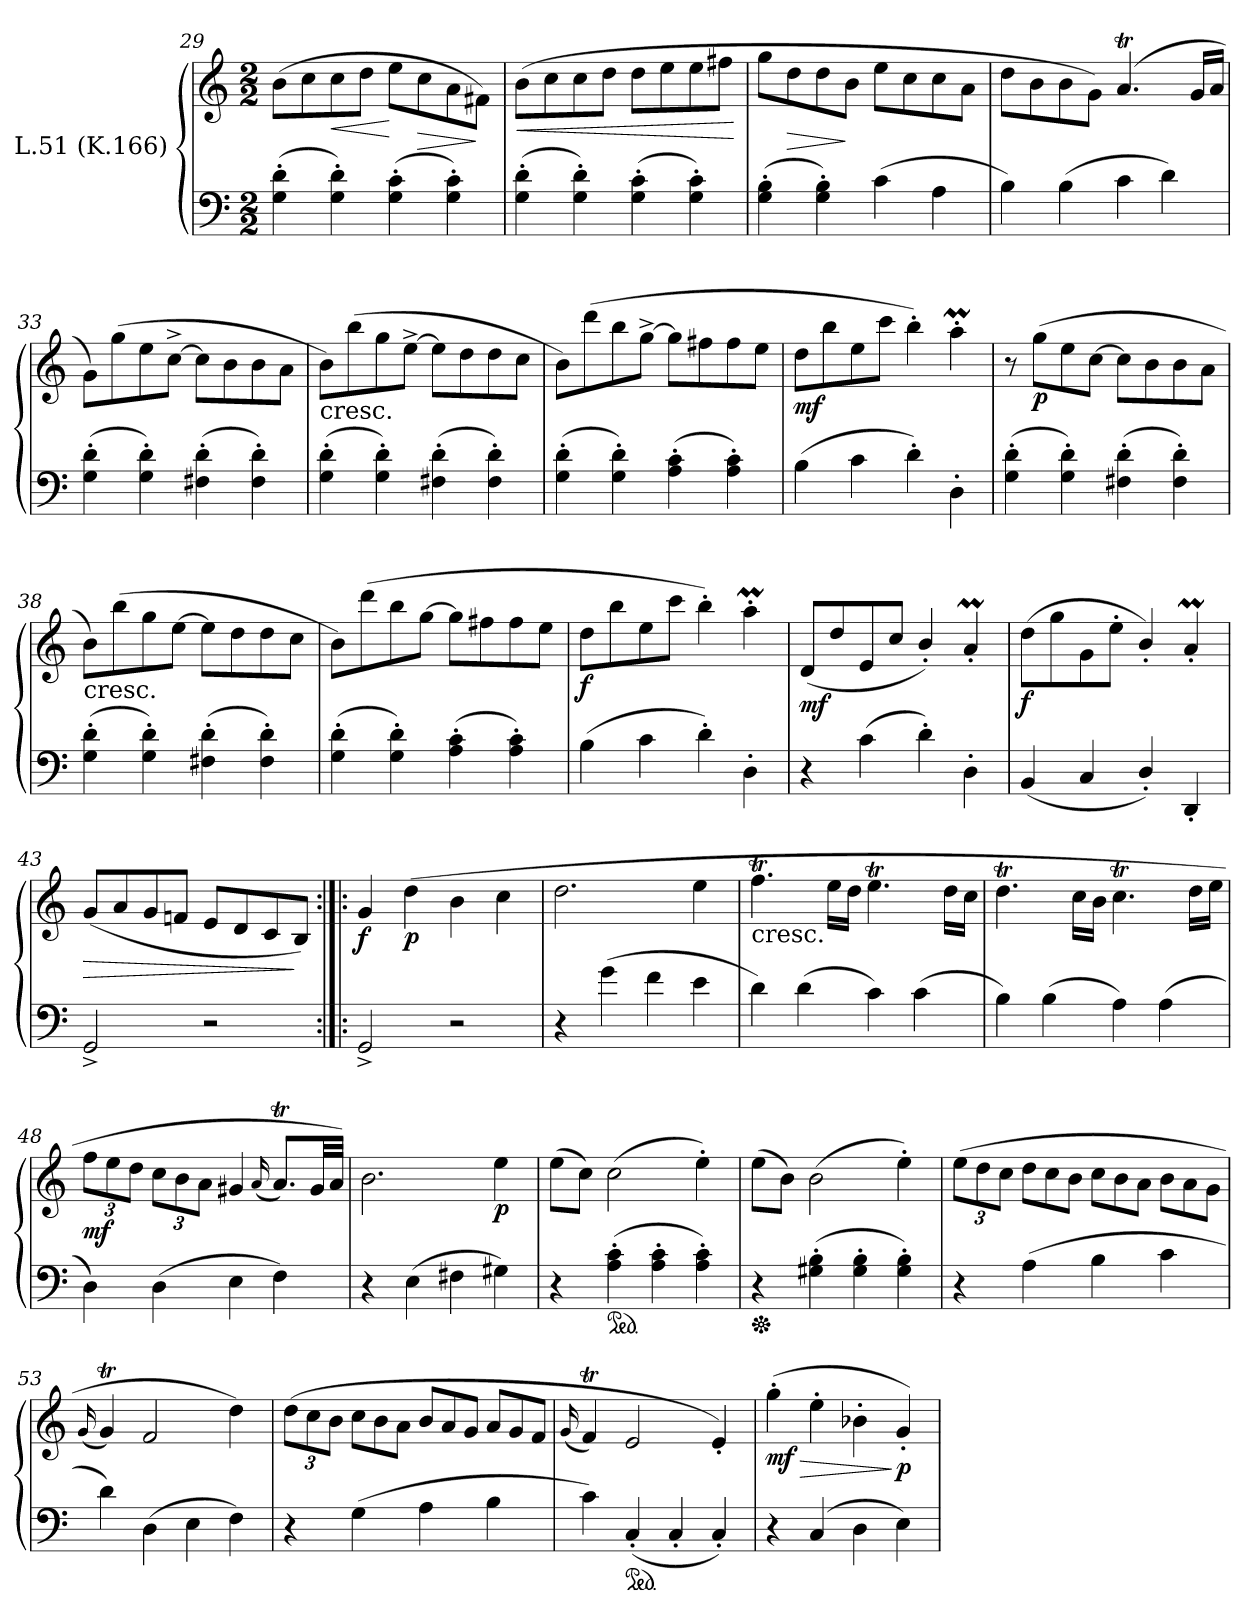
**kern	**kern	**dynam
*part1	*part1	*part1
*staff2	*staff1	*staff1/2
*I"L.51 (K.166)	*	*
*clefF4	*clefG2	*
*k[]	*k[]	*
*M2/2	*M2/2	*
=29	=29	=29
(4G' 4d'	(8bL	.
.	8cc	.
!	!	!LO:HP:b
4G' 4d')	8cc	<
.	8ddJ	.
(4G' 4c'	8eeL	[
!	!	!LO:HP:b
.	8cc	>
4G' 4c')	8a	.
.	8f#XJ)	]
=30	=30	=30
!	!	!LO:HP:b
(4G' 4d'	(8bL	<
.	8cc	.
4G' 4d')	8cc	.
.	8ddJ	.
(4G' 4c'	8ddL	.
.	8ee	.
4G' 4c')	8ee	.
.	8ff#XJ	.
.	.	[
!!LO:LB:g=z
=31	=31	=31
(4G' 4B'	8ggL	.
!	!	!LO:HP:b
.	8dd	>
4G' 4B')	8dd	.
.	8bJ	]
(4c	8eeL	.
.	8cc	.
4A	8cc	.
.	8aJ	.
=32	=32	=32
4B)	8ddL	.
.	8b	.
(4B	8b	.
.	8gJ)	.
4c	(<4.aT	.
4d)	.	.
.	16gLL	.
.	16aJJ	.
=33	=33	=33
(4G' 4d'	8gL)	.
.	(8gg	.
4G' 4d')	8ee	.
.	[8cc^J	.
(4F#X' 4d'	8ccL]	.
.	8b	.
4F#' 4d')	8b	.
.	8aJ	.
=34	=34	=34
!	!LO:TX:b:t=cresc.	!
(4G' 4d'	8bL)	.
.	(8bb	.
4G' 4d')	8gg	.
.	[8ee^J	.
(4F#X' 4d'	8eeL]	.
.	8dd	.
4F#' 4d')	8dd	.
.	8ccJ	.
!!LO:LB:g=z
=35	=35	=35
(4G' 4d'	8bL)	.
.	(8ddd	.
4G' 4d')	8bb	.
.	[8gg^J	.
(4A' 4c'	8ggL]	.
.	8ff#X	.
4A' 4c')	8ff#	.
.	8eeJ	.
=36	=36	=36
!	!	!LO:DY:b
(4B	8ddL	mf
.	8bb	.
4c	8ee	.
.	8cccJ	.
4d')	4bb')	.
4D'	4aaM'	.
=37	=37	=37
(4G' 4d'	8r	.
!	!	!LO:DY:b
.	(8ggL	p
4G' 4d')	8ee	.
.	[8ccJ	.
(4F#X' 4d'	8ccL]	.
.	8b	.
4F#' 4d')	8b	.
.	8aJ	.
=38	=38	=38
!	!LO:TX:b:t=cresc.	!
(4G' 4d'	8bL)	.
.	(8bb	.
4G' 4d')	8gg	.
.	[8eeJ	.
(4F#X' 4d'	8eeL]	.
.	8dd	.
4F#' 4d')	8dd	.
.	8ccJ	.
!!LO:LB:g=z
=39	=39	=39
(4G' 4d'	8bL)	.
.	(8ddd	.
4G' 4d')	8bb	.
.	[8ggJ	.
(4A' 4c'	8ggL]	.
.	8ff#X	.
4A' 4c')	8ff#	.
.	8eeJ	.
=40	=40	=40
!	!	!LO:DY:b
(4B	8ddL	f
.	8bb	.
4c	8ee	.
.	8cccJ	.
4d')	4bb')	.
4D'	4aaM'	.
=41	=41	=41
!	!	!LO:DY:b
4r	(8dL	mf
.	8dd	.
(4c	8e	.
.	8ccJ	.
4d')	4b'/)	.
4D'	4aM'	.
=42	=42	=42
!	!	!LO:DY:b
(4BB	(8ddL	f
.	8gg	.
4C	8g	.
.	8ee'J	.
4D'/)	4b'/)	.
4DD'	4aM'	.
=43	=43	=43
!	!	!LO:HP:b
2GG^	(8gL	>
.	8a	.
.	8g	.
.	8fnJ	.
2r	8eL	.
.	8d	.
.	8c	.
.	8BJ)	]
!!LO:LB:g=z
=44:|!|:	=44:|!|:	=44:|!|:
!	!	!LO:DY:b
2GG^	4g	f
!	!	!LO:DY:b
.	(4dd	p
2r	4b	.
.	4cc	.
=45	=45	=45
4r	2.dd	.
(4g	.	.
4f	.	.
4e	4ee	.
=46	=46	=46
!	!LO:TX:b:t=cresc.	!
4d)	4.ffT	.
(4d	.	.
.	16eeLL	.
.	16ddJJ	.
4c)	4.eet	.
(4c	.	.
.	16ddLL	.
.	16ccJJ	.
=47	=47	=47
4B)	4.ddT	.
(4B	.	.
.	16ccLL	.
.	16bJJ	.
4A)	4.ccT	.
(4A	.	.
.	16ddLL	.
.	16eeJJ	.
=48	=48	=48
!	!	!LO:DY:b
4D)	12ffL	mf
.	12ee	.
.	12ddJ	.
(4D	12ccL	.
.	12b	.
.	12aJ	.
4E	4g#X	.
.	(16qqa	.
4F)	8.aTL)	.
.	32g#LL	.
.	32aJJJ)	.
!!LO:LB:g=z
=49	=49	=49
4r	2.b	.
(4E	.	.
4F#X	.	.
!	!	!LO:DY:b
4G#X)	4ee	p
=50	=50	=50
4r	(8eeL	.
.	8ccJ)	.
*ped	*	*
(4A' 4c'	(2cc	.
4A' 4c'	.	.
4A' 4c')	4ee')	.
=51	=51	=51
*Xped	*	*
4r	(8eeL	.
.	8bJ)	.
(4G#X' 4B'	(2b	.
4G#' 4B'	.	.
4G#' 4B')	4ee')	.
=52	=52	=52
4r	(12eeL	.
.	12dd	.
.	12ccJ	.
*	*Xtuplet	*
(4A	12ddL	.
.	12cc	.
.	12bJ	.
4B	12ccL	.
.	12b	.
.	12aJ	.
4c	12b\L	.
.	12a\	.
.	12g\J	.
=53	=53	=53
.	(16qqg	.
4d)	4gT)	.
(4D	2f	.
4E	.	.
4F)	4dd)	.
!!LO:LB:g=z
=54	=54	=54
*	*tuplet	*
4r	(12ddL	.
.	12cc	.
.	12bJ	.
*	*Xtuplet	*
(4G	12ccL	.
.	12b	.
.	12aJ	.
4A	12bL	.
.	12a	.
.	12gJ	.
4B	12aL	.
.	12g	.
.	12fJ	.
=55	=55	=55
.	(16qqg	.
4c)	4fT)	.
*ped	*	*
(4C'	2e	.
4C'	.	.
4C')	4e')	.
=56	=56	=56
!	!	!LO:HP:b
!	!	!LO:DY:n=1:b
4r	(4gg'	> mf
(4C	4ee'	.
4D	4b-X'	.
!	!	!LO:DY:n=2:b
4E)	4g')	] p
=	=	=
*-	*-	*-
